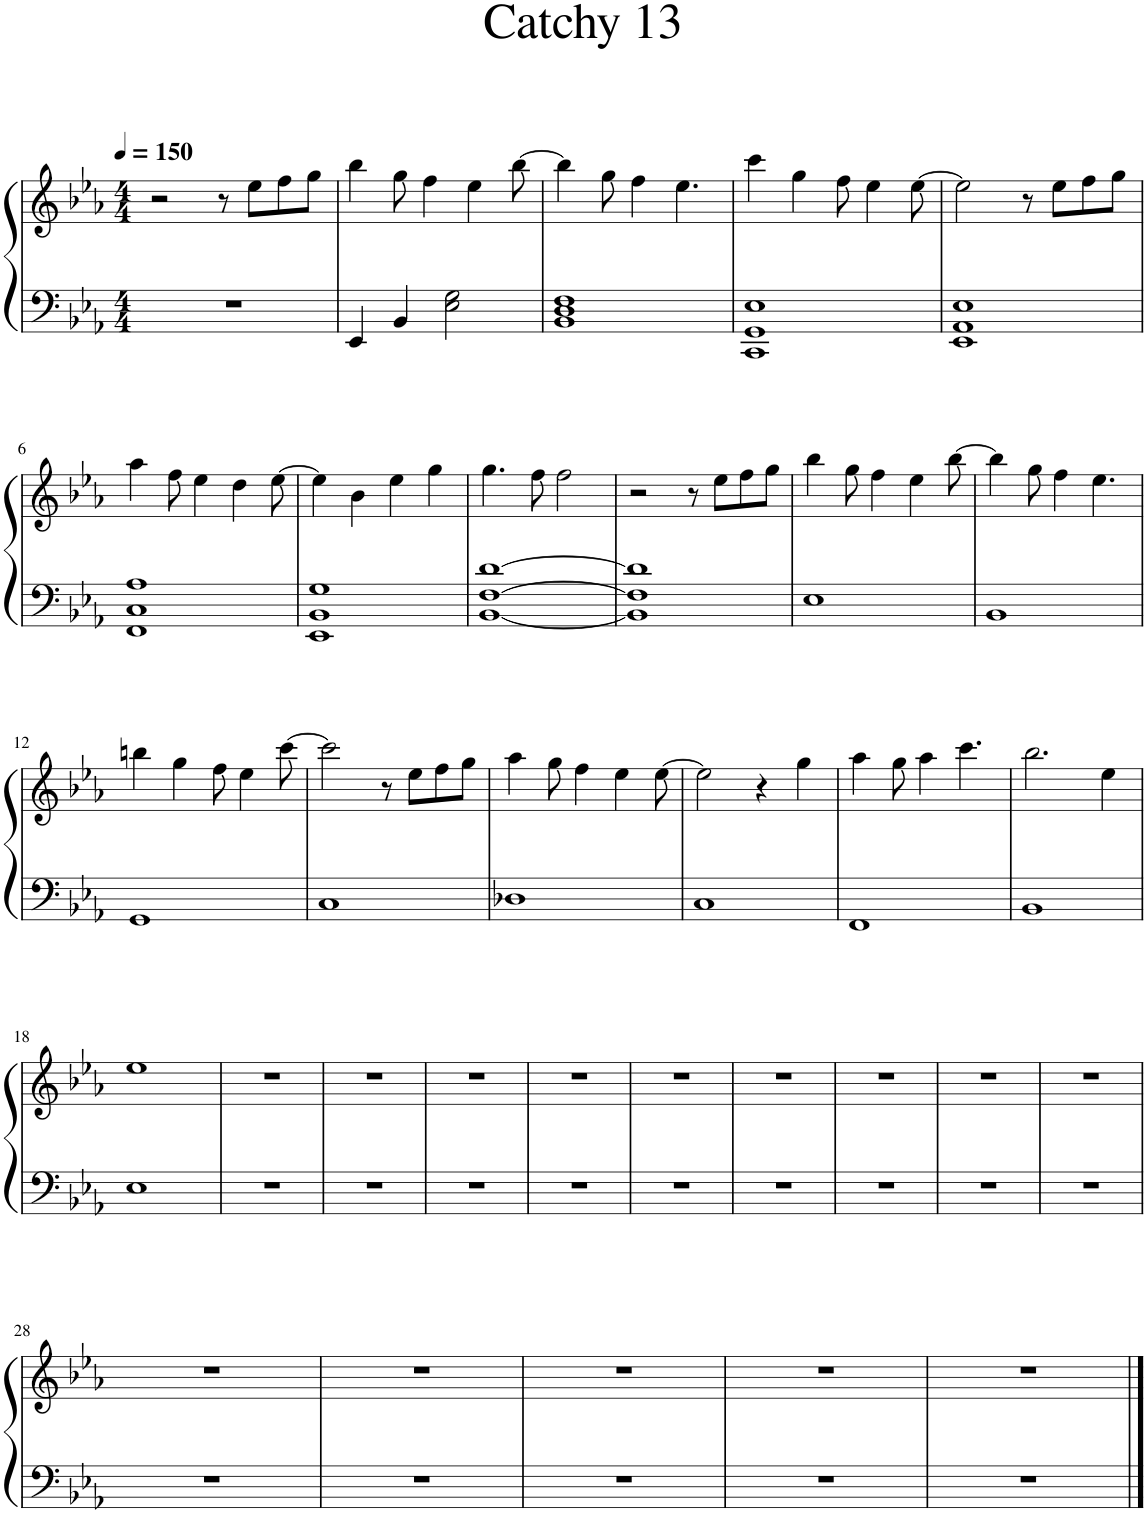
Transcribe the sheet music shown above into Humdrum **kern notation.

**kern	**kern
*part1	*part1
*staff2	*staff1
*I"Piano	*
*I'Pno.	*
*clefF4	*clefG2
*k[b-e-a-]	*k[b-e-a-]
*M4/4	*M4/4
*MM150	*MM150
=1	=1
1r	2r
.	8r
.	8ee-\L
.	8ff\
.	8gg\J
=2	=2
4EE-/	4bb-\
4BB-/	8gg\
.	4ff\
2E-\ 2G\	.
.	4ee-\
.	[8bb-\
=3	=3
1BB- 1D 1F	4bb-\]
.	8gg\
.	4ff\
.	4.ee-\
=4	=4
1CC 1GG 1E-	4ccc\
.	4gg\
.	8ff\
.	4ee-\
.	[8ee-\
=5	=5
1EE- 1AA- 1E-	2ee-\]
.	8r
.	8ee-\L
.	8ff\
.	8gg\J
!!LO:LB:g=z
=6	=6
1FF 1C 1A-	4aa-\
.	8ff\
.	4ee-\
.	4dd\
.	[8ee-\
=7	=7
1EE- 1BB- 1G	4ee-\]
.	4b-\
.	4ee-\
.	4gg\
=8	=8
[1BB- [1F [1d	4.gg\
.	8ff\
.	2ff\
=9	=9
1BB-] 1F] 1d]	2r
.	8r
.	8ee-\L
.	8ff\
.	8gg\J
=10	=10
1E-	4bb-\
.	8gg\
.	4ff\
.	4ee-\
.	[8bb-\
=11	=11
1BB-	4bb-\]
.	8gg\
.	4ff\
.	4.ee-\
!!LO:LB:g=z
=12	=12
1GG	4bbn\
.	4gg\
.	8ff\
.	4ee-\
.	[8ccc\
=13	=13
1C	2ccc\]
.	8r
.	8ee-\L
.	8ff\
.	8gg\J
=14	=14
1D-X	4aa-\
.	8gg\
.	4ff\
.	4ee-\
.	[8ee-\
=15	=15
1C	2ee-\]
.	4r
.	4gg\
=16	=16
1FF	4aa-\
.	8gg\
.	4aa-\
.	4.ccc\
=17	=17
1BB-	2.bb-\
.	4ee-\
!!LO:LB:g=z
=18	=18
1E-	1ee-
=19	=19
1r	1r
=20	=20
1r	1r
=21	=21
1r	1r
=22	=22
1r	1r
=23	=23
1r	1r
=24	=24
1r	1r
=25	=25
1r	1r
=26	=26
1r	1r
=27	=27
1r	1r
!!LO:LB:g=z
=28	=28
1r	1r
=29	=29
1r	1r
=30	=30
1r	1r
=31	=31
1r	1r
=32	=32
1r	1r
==	==
*-	*-
